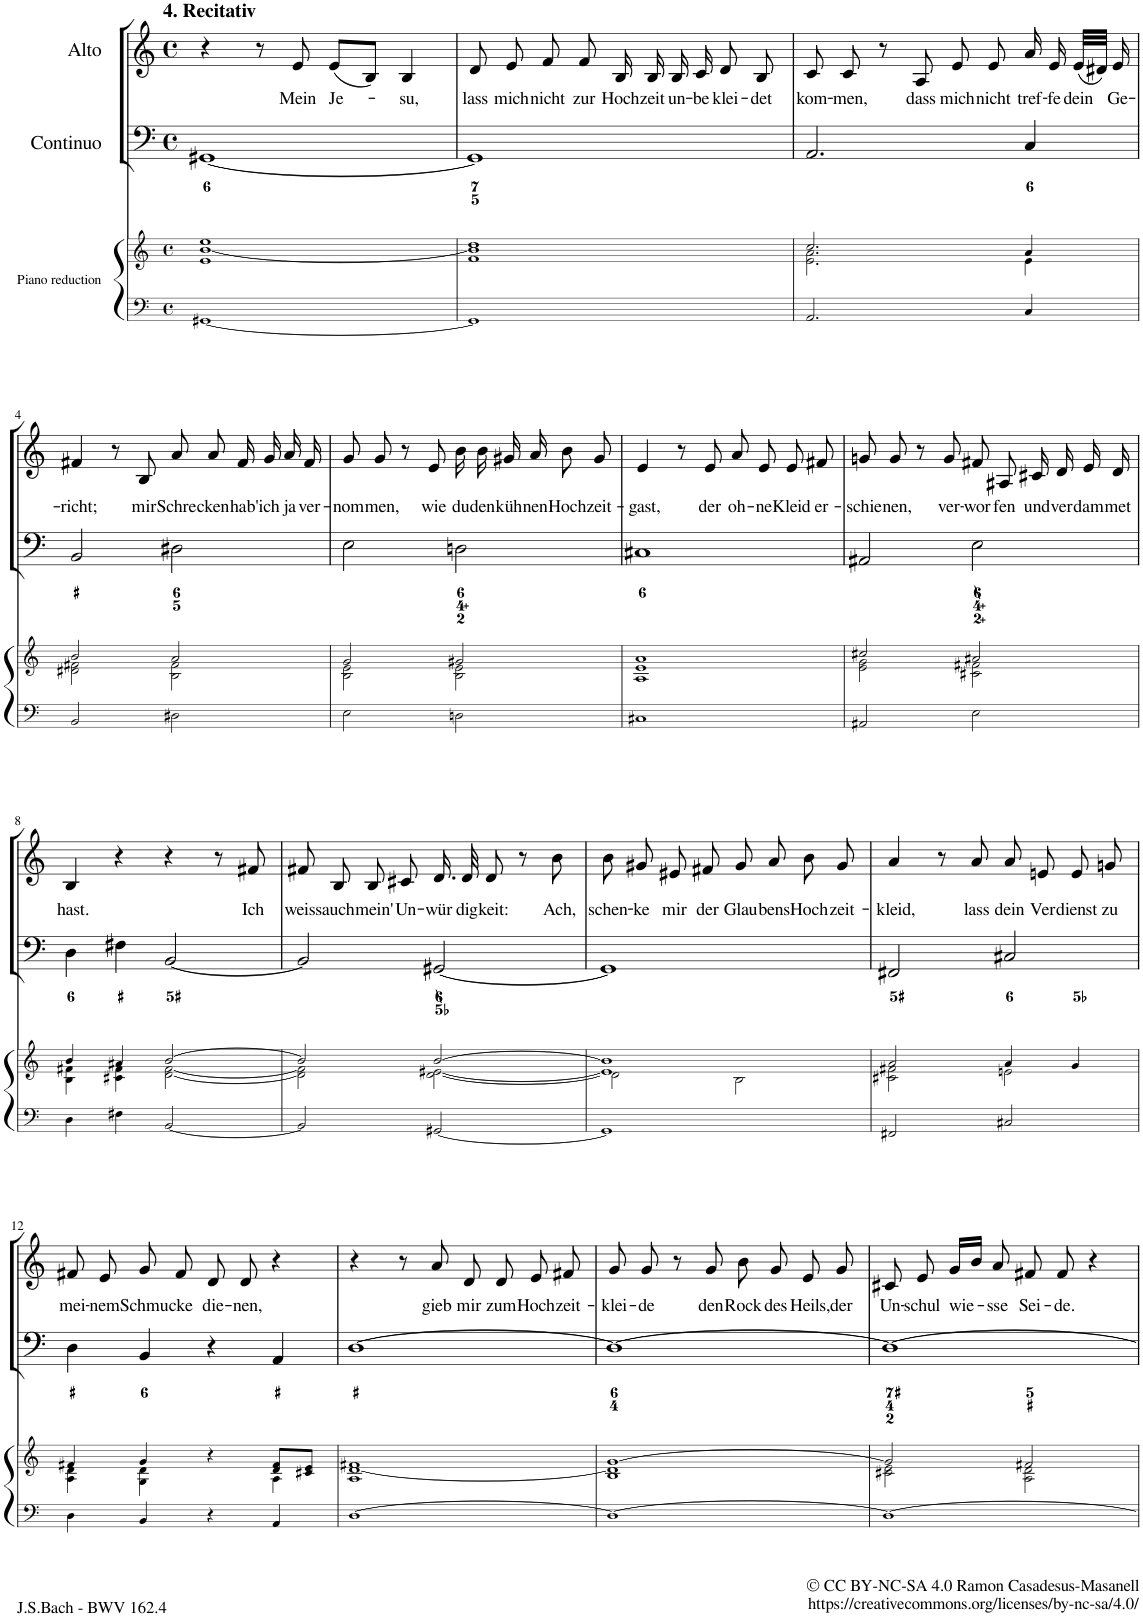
**kern	**kern	**kern	**kern	**text
*part3	*part3	*part2	*part1	*part1
*staff4	*staff3	*staff2	*staff1	*staff1
*I"Piano reduction	*	*I"Continuo	*I"Alto	*
*I'Pno	*	*	*	*
*stria5	*stria5	*	*	*
*clefF4	*clefG2	*clefF4	*clefG2	*
*k[]	*k[]	*k[]	*k[]	*
*M4/4	*M4/4	*M4/4	*M4/4	*
*met(c)	*met(c)	*met(c)	*met(c)	*
=1	=1	=1	=1	=1
!	!	!	!LO:TX:a:B:t=4. Recitativ	!
[1GG#X	1e [1b 1ee	[1GG#X	4r	.
.	.	.	8r	.
!	!	!	!	!LO:LY:b
.	.	.	8e/	Mein
!	!	!	!	!LO:LY:b
.	.	.	(8e/L	Je-
.	.	.	8B/J)	.
!	!	!	!	!LO:LY:b
.	.	.	4B/	-su,
=2	=2	=2	=2	=2
!	!	!	!	!LO:LY:b
1GG#]	1f 1b] 1dd	1GG#]	8d/	lass
!	!	!	!	!LO:LY:b
.	.	.	8e/	mich
!	!	!	!	!LO:LY:b
.	.	.	8f/	nicht
!	!	!	!	!LO:LY:b
.	.	.	8f/	zur
!	!	!	!	!LO:LY:b
.	.	.	16B/	Hoch-
!	!	!	!	!LO:LY:b
.	.	.	16B/	-zeit
!	!	!	!	!LO:LY:b
.	.	.	16B/	un-
!	!	!	!	!LO:LY:b
.	.	.	16c/	-be-
!	!	!	!	!LO:LY:b
.	.	.	8d/	-klei-
!	!	!	!	!LO:LY:b
.	.	.	8B/	-det
=3	=3	=3	=3	=3
*	*^	*	*	*
!	!	!	!	!	!LO:LY:b
2.AA/	2.cc/	2.e\ 2.a\	2.AA/	8c/	kom-
!	!	!	!	!	!LO:LY:b
.	.	.	.	8c/	-men,
.	.	.	.	8r	.
!	!	!	!	!	!LO:LY:b
.	.	.	.	8A/	dass
!	!	!	!	!	!LO:LY:b
.	.	.	.	8e/	mich
!	!	!	!	!	!LO:LY:b
.	.	.	.	8e/	nicht
!	!	!	!	!	!LO:LY:b
4C/	4a/	4e\	4C/	16a/	tref-
!	!	!	!	!	!LO:LY:b
.	.	.	.	16e/	-fe
!	!	!	!	!	!LO:LY:b
.	.	.	.	(32e/LLL	dein
.	.	.	.	32d#X/JJJ)	.
!	!	!	!	!	!LO:LY:b
.	.	.	.	16e/	Ge-
!!LO:LB:g=z
=4	=4	=4	=4	=4	=4
!	!	!	!	!	!LO:LY:b
2BB/	2b/	2d#X\ 2f#X\	2BB/	4f#X/	-richt;
.	.	.	.	8r	.
!	!	!	!	!	!LO:LY:b
.	.	.	.	8B/	mir
!	!	!	!	!	!LO:LY:b
2D#X\	2a/	2B\ 2f#\	2D#X\	8a/	Schre-
!	!	!	!	!	!LO:LY:b
.	.	.	.	8a/	-cken
!	!	!	!	!	!LO:LY:b
.	.	.	.	16f#/	hab'
!	!	!	!	!	!LO:LY:b
.	.	.	.	16g/	ich
!	!	!	!	!	!LO:LY:b
.	.	.	.	16a/	ja
!	!	!	!	!	!LO:LY:b
.	.	.	.	16f#/	ver-
=5	=5	=5	=5	=5	=5
!	!	!	!	!	!LO:LY:b
2E\	2g/	2B\ 2e\	2E\	8g/	-nom-
!	!	!	!	!	!LO:LY:b
.	.	.	.	8g/	-men,
.	.	.	.	8r	.
!	!	!	!	!	!LO:LY:b
.	.	.	.	8e/	wie
!	!	!	!	!	!LO:LY:b
2Dn\	2g#X/	2B\ 2e\	2Dn\	16b\	du
!	!	!	!	!	!LO:LY:b
.	.	.	.	16b\	den
!	!	!	!	!	!LO:LY:b
.	.	.	.	16g#X/	küh-
!	!	!	!	!	!LO:LY:b
.	.	.	.	16a/	-nen
!	!	!	!	!	!LO:LY:b
.	.	.	.	8b\	Hoch-
!	!	!	!	!	!LO:LY:b
.	.	.	.	8g#/	-zeit-
*	*v	*v	*	*	*
=6	=6	=6	=6	=6
!	!	!	!	!LO:LY:b
1C#X	1A 1e 1a	1C#X	4e/	-gast,
.	.	.	8r	.
!	!	!	!	!LO:LY:b
.	.	.	8e/	der
!	!	!	!	!LO:LY:b
.	.	.	8a/	oh-
!	!	!	!	!LO:LY:b
.	.	.	8e/	-ne
!	!	!	!	!LO:LY:b
.	.	.	8e/	Kleid
!	!	!	!	!LO:LY:b
.	.	.	8f#X/	er-
=7	=7	=7	=7	=7
*	*^	*	*	*
!	!	!	!	!	!LO:LY:b
2AA#X/	2cc#X/	2e\ 2g\	2AA#X/	8gn/	-schie-
!	!	!	!	!	!LO:LY:b
.	.	.	.	8g/	-nen,
.	.	.	.	8r	.
!	!	!	!	!	!LO:LY:b
.	.	.	.	8g/	ver-
!	!	!	!	!	!LO:LY:b
2E\	2a#X/	2c#X\ 2f#X\	2E\	8f#X/	-wor-
!	!	!	!	!	!LO:LY:b
.	.	.	.	8A#X/	-fen
!	!	!	!	!	!LO:LY:b
.	.	.	.	16c#X/	und
!	!	!	!	!	!LO:LY:b
.	.	.	.	16d/	ver-
!	!	!	!	!	!LO:LY:b
.	.	.	.	16e/	-dam-
!	!	!	!	!	!LO:LY:b
.	.	.	.	16d/	-met
!!LO:LB:g=z
=8	=8	=8	=8	=8	=8
!	!	!	!	!	!LO:LY:b
4D\	4b/	4B\ 4f#X\	4D\	4B/	hast.
4F#X\	4a#X/	4c#X\ 4f#\	4F#X\	4r	.
[2BB/	[2b/	[2d\ [2f#\	[2BB/	4r	.
.	.	.	.	8r	.
!	!	!	!	!	!LO:LY:b
.	.	.	.	8f#X/	Ich
=9	=9	=9	=9	=9	=9
!	!	!	!	!	!LO:LY:b
2BB/]	2b/]	2d\] 2f#\]	2BB/]	8f#X/	weiss
!	!	!	!	!	!LO:LY:b
.	.	.	.	8B/	auch
!	!	!	!	!	!LO:LY:b
.	.	.	.	8B/	mein'
!	!	!	!	!	!LO:LY:b
.	.	.	.	8c#X/	Un-
!	!	!	!	!	!LO:LY:b
[2GG#X/	[2b/	[2d\ [2e#X\	[2GG#X/	16.d/	-wür-
!	!	!	!	!	!LO:LY:b
.	.	.	.	32d/	-dig-
!	!	!	!	!	!LO:LY:b
.	.	.	.	8d/	-keit:
.	.	.	.	8r	.
!	!	!	!	!	!LO:LY:b
.	.	.	.	8b\	Ach,
=10	=10	=10	=10	=10	=10
!	!	!	!	!	!LO:LY:b
1GG#]	1e#] 1b]	2d\]	1GG#]	8b\	schen-
!	!	!	!	!	!LO:LY:b
.	.	.	.	8g#X/	-ke
!	!	!	!	!	!LO:LY:b
.	.	.	.	8e#X/	mir
!	!	!	!	!	!LO:LY:b
.	.	.	.	8f#X/	der
!	!	!	!	!	!LO:LY:b
.	.	2B\	.	8g#/	Glau-
!	!	!	!	!	!LO:LY:b
.	.	.	.	8a/	-bens
!	!	!	!	!	!LO:LY:b
.	.	.	.	8b\	Hoch-
!	!	!	!	!	!LO:LY:b
.	.	.	.	8g#/	-zeit-
=11	=11	=11	=11	=11	=11
!	!	!	!	!	!LO:LY:b
2FF#X/	2a/	2c#X\ 2f#X\	2FF#X/	4a/	-kleid,
.	.	.	.	8r	.
!	!	!	!	!	!LO:LY:b
.	.	.	.	8a/	lass
!	!	!	!	!	!LO:LY:b
2C#X/	4a/	2en\	2C#X/	8a/	dein
!	!	!	!	!	!LO:LY:b
.	.	.	.	8en/	Ver-
!	!	!	!	!	!LO:LY:b
.	4g/	.	.	8e/	-dienst
!	!	!	!	!	!LO:LY:b
.	.	.	.	8gn/	zu
!!LO:LB:g=z
=12	=12	=12	=12	=12	=12
!	!	!	!	!	!LO:LY:b
4D\	4f#X/	4A\ 4d\	4D\	8f#X/	mei-
!	!	!	!	!	!LO:LY:b
.	.	.	.	8e/	-nem
!	!	!	!	!	!LO:LY:b
4BB/	4g/	4G\ 4d\	4BB/	8g/	Schmu-
!	!	!	!	!	!LO:LY:b
.	.	.	.	8f#/	-cke
!	!	!	!	!	!LO:LY:b
4r	4r	4ryy	4r	8d/	die-
!	!	!	!	!	!LO:LY:b
.	.	.	.	8d/	-nen,
4AA/	8d/ 8f#/L	4A\	4AA/	4r	.
.	8c#X/ 8e/J	.	.	.	.
*	*v	*v	*	*	*
=13	=13	=13	=13	=13
[1D	1A [1d 1f#X	[1D	4r	.
.	.	.	8r	.
!	!	!	!	!LO:LY:b
.	.	.	8a/	gieb
!	!	!	!	!LO:LY:b
.	.	.	8d/	mir
!	!	!	!	!LO:LY:b
.	.	.	8d/	zum
!	!	!	!	!LO:LY:b
.	.	.	8e/	Hoch-
!	!	!	!	!LO:LY:b
.	.	.	8f#X/	-zeit-
=14	=14	=14	=14	=14
!	!	!	!	!LO:LY:b
1D_	1B 1d] [1g	1D_	8g/	-klei-
!	!	!	!	!LO:LY:b
.	.	.	8g/	-de
.	.	.	8r	.
!	!	!	!	!LO:LY:b
.	.	.	8g/	den
!	!	!	!	!LO:LY:b
.	.	.	8b\	Rock
!	!	!	!	!LO:LY:b
.	.	.	8g/	des
!	!	!	!	!LO:LY:b
.	.	.	8e/	Heils,
!	!	!	!	!LO:LY:b
.	.	.	8g/	der
=15	=15	=15	=15	=15
*	*^	*	*	*
!	!	!	!	!	!LO:LY:b
1D_	2g/]	2c#X\ 2e\	1D_	8c#X/	Un-
!	!	!	!	!	!LO:LY:b
.	.	.	.	8e/	-schul
!	!	!	!	!	!LO:LY:b
.	.	.	.	16g/LL	wie-
.	.	.	.	16b/JJ	.
!	!	!	!	!	!LO:LY:b
.	.	.	.	8a/	-sse
!	!	!	!	!	!LO:LY:b
.	2f#X/	2A\ 2d\	.	8f#X/	Sei-
!	!	!	!	!	!LO:LY:b
.	.	.	.	8f#/	-de.
.	.	.	.	4r	.
*	*v	*v	*	*	*
=	=	=	=	=
*-	*-	*-	*-	*-
